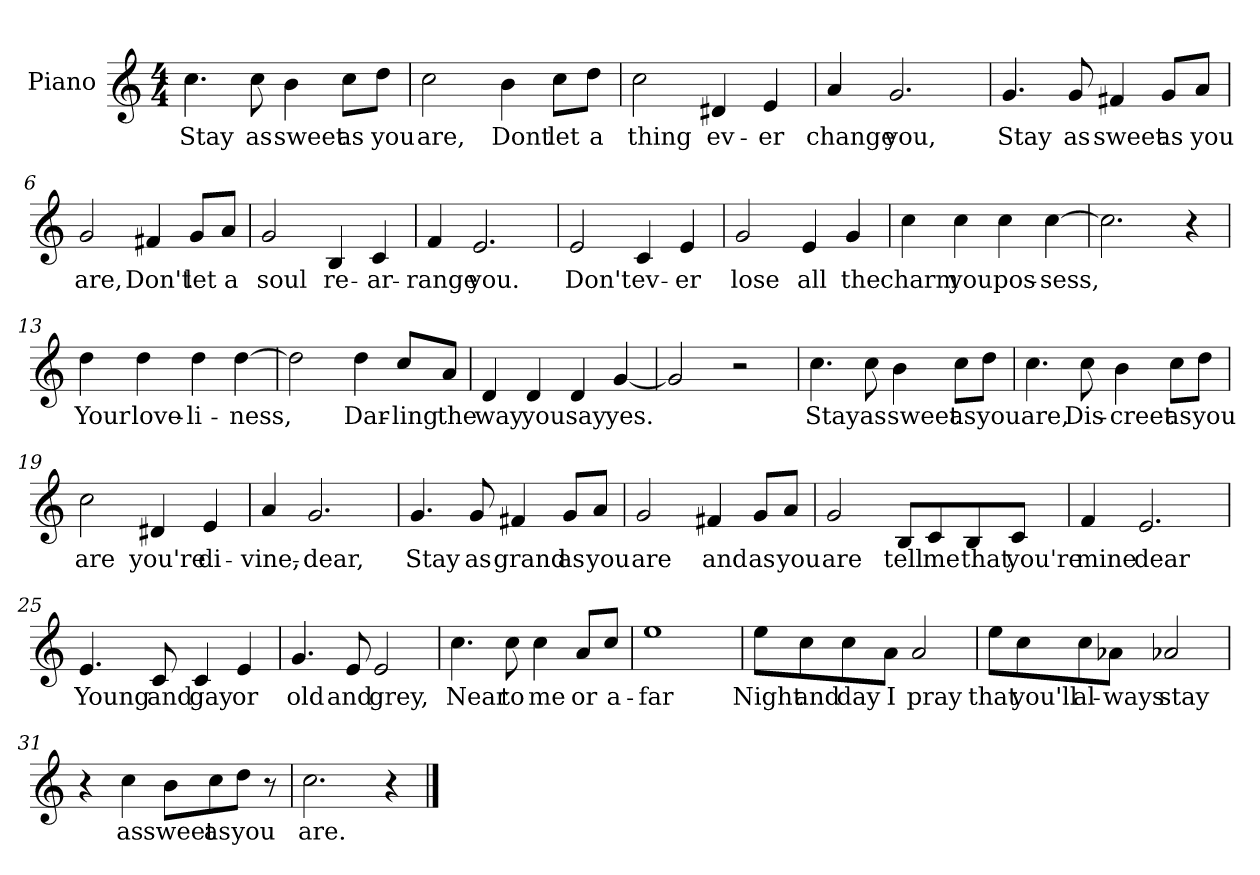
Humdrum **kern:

**kern	**text
*part1	*part1
*staff1	*staff1
*I"Piano	*
*I'Pno	*
*clefG2	*
*k[]	*
*C:	*
*M4/4	*
=1	=1
4.cc\	Stay
8cc\	as
4b\	sweet
8cc\L	as
8dd\J	you
=2	=2
2cc\	are,
4b\	Dont
8cc\L	let
8dd\J	a
=3	=3
2cc\	thing
4d#X/	ev-
4e/	-er
=4	=4
4a/	change
2.g/	you,
!!LO:LB:g=z
=5	=5
4.g/	Stay
8g/	as
4f#X/	sweet
8g/L	as
8a/J	you
=6	=6
2g/	are,
4f#X/	Don't
8g/L	let
8a/J	a
=7	=7
2g/	soul
4B/	re-
4c/	-ar-
=8	=8
4f/	-range
2.e/	you.
=9	=9
2e/	Don't
4c/	ev-
4e/	-er
!!LO:LB:g=z
=10	=10
2g/	lose
4e/	all
4g/	the
=11	=11
4cc\	charm
4cc\	you
4cc\	pos-
[4cc\	-sess,
=12	=12
2.cc\]	.
4r	.
=13	=13
4dd\	Your
4dd\	love-
4dd\	-li-
[4dd\	-ness,
=14	=14
2dd\]	.
4dd\	Dar-
8cc/L	-ling
8a/J	the
!!LO:LB:g=z
=15	=15
4d/	way
4d/	you
4d/	say
[4g/	yes.
=16	=16
2g/]	.
2r	.
=17	=17
4.cc\	Stay
8cc\	as
4b\	sweet
8cc\L	as
8dd\J	you
=18	=18
4.cc\	are,
8cc\	Dis-
4b\	-creet
8cc\L	as
8dd\J	you
!!LO:LB:g=z
=19	=19
2cc\	are
4d#X/	you're
4e/	di-
=20	=20
4a/	-vine,-
2.g/	dear,
=21	=21
4.g/	Stay
8g/	as
4f#X/	grand
8g/L	as
8a/J	you
=22	=22
2g/	are
4f#X/	and
8g/L	as
8a/J	you
!!LO:LB:g=z
=23	=23
2g/	are
8B/L	tell
8c/	me
8B/	that
8c/J	you're
=24	=24
4f/	mine
2.e/	dear
=25	=25
4.e/	Young
8c/	and
4c/	gay
4e/	or
=26	=26
4.g/	old
8e/	and
2e/	grey,
!!LO:LB:g=z
=27	=27
4.cc\	Near
8cc\	to
4cc\	me
8a/L	or
8cc/J	a-
=28	=28
1ee	-far
=29	=29
8ee\L	Night
8cc\	and
8cc\	day
8a\J	I
2a/	pray
=30	=30
8ee\L	that
8cc\	you'll
8cc\	al-
8a-X\J	-ways
2a-X/	stay
!!LO:LB:g=z
=31	=31
4r	.
4cc\	as
8b\L	sweet
8cc\	as
8dd\J	you
8r	.
=32	=32
2.cc\	are.
4r	.
==	==
*-	*-
